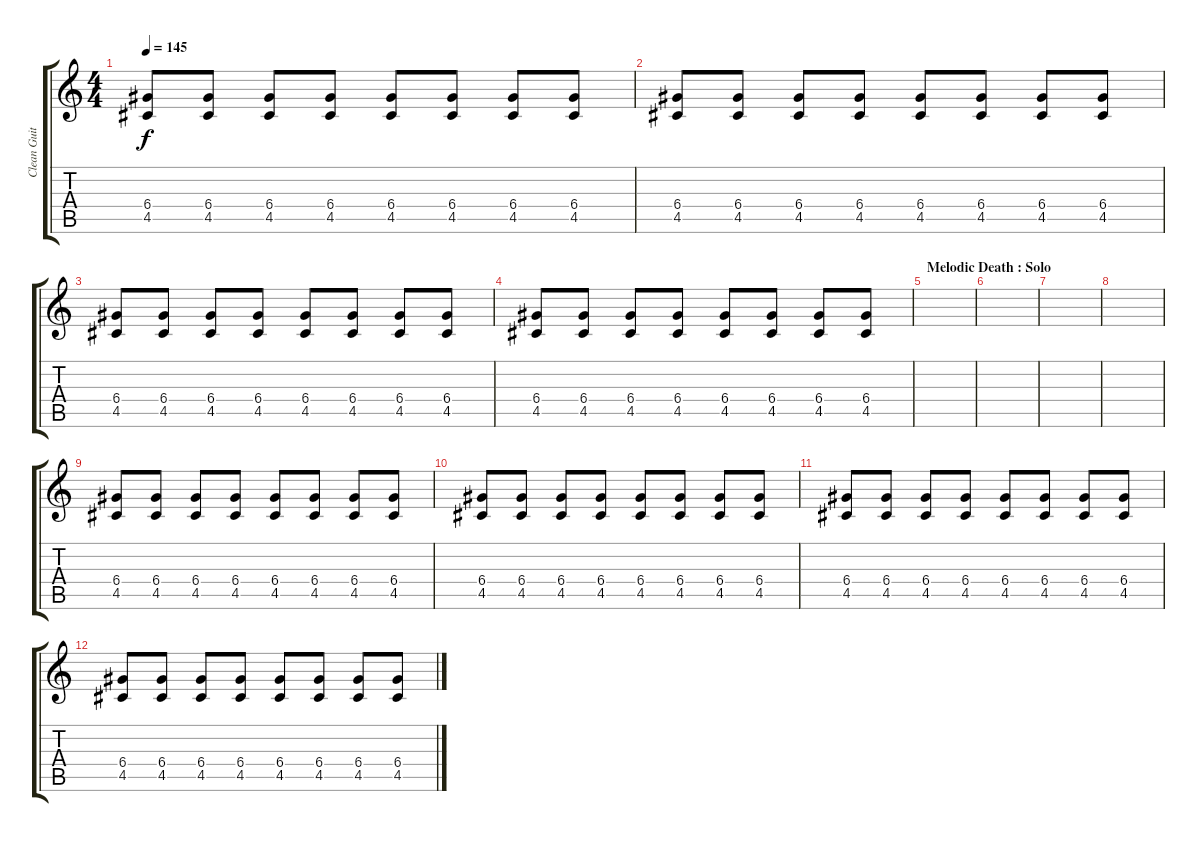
\track ("Clean Guitars" "Clean Guit") {instrument electricguitarclean}
\staff {score tabs}
\tuning (E4 B3 G3 D3 A2 E2) {hide}
\ts (4 4)
\tempo 145
\clef g2
\ks c
(6.4 4.5).8{dy f} (6.4 4.5).8 (6.4 4.5).8 (6.4 4.5).8 (6.4 4.5).8 (6.4 4.5).8 (6.4 4.5).8 (6.4 4.5).8 |
(6.4 4.5).8 (6.4 4.5).8 (6.4 4.5).8 (6.4 4.5).8 (6.4 4.5).8 (6.4 4.5).8 (6.4 4.5).8 (6.4 4.5).8 |
(6.4 4.5).8 (6.4 4.5).8 (6.4 4.5).8 (6.4 4.5).8 (6.4 4.5).8 (6.4 4.5).8 (6.4 4.5).8 (6.4 4.5).8 |
(6.4 4.5).8 (6.4 4.5).8 (6.4 4.5).8 (6.4 4.5).8 (6.4 4.5).8 (6.4 4.5).8 (6.4 4.5).8 (6.4 4.5).8 |
\section ("" "Melodic Death : Solo")
|
|
|
|
(6.4 4.5).8 (6.4 4.5).8 (6.4 4.5).8 (6.4 4.5).8 (6.4 4.5).8 (6.4 4.5).8 (6.4 4.5).8 (6.4 4.5).8 |
(6.4 4.5).8 (6.4 4.5).8 (6.4 4.5).8 (6.4 4.5).8 (6.4 4.5).8 (6.4 4.5).8 (6.4 4.5).8 (6.4 4.5).8 |
(6.4 4.5).8 (6.4 4.5).8 (6.4 4.5).8 (6.4 4.5).8 (6.4 4.5).8 (6.4 4.5).8 (6.4 4.5).8 (6.4 4.5).8 |
(6.4 4.5).8 (6.4 4.5).8 (6.4 4.5).8 (6.4 4.5).8 (6.4 4.5).8 (6.4 4.5).8 (6.4 4.5).8 (6.4 4.5).8
